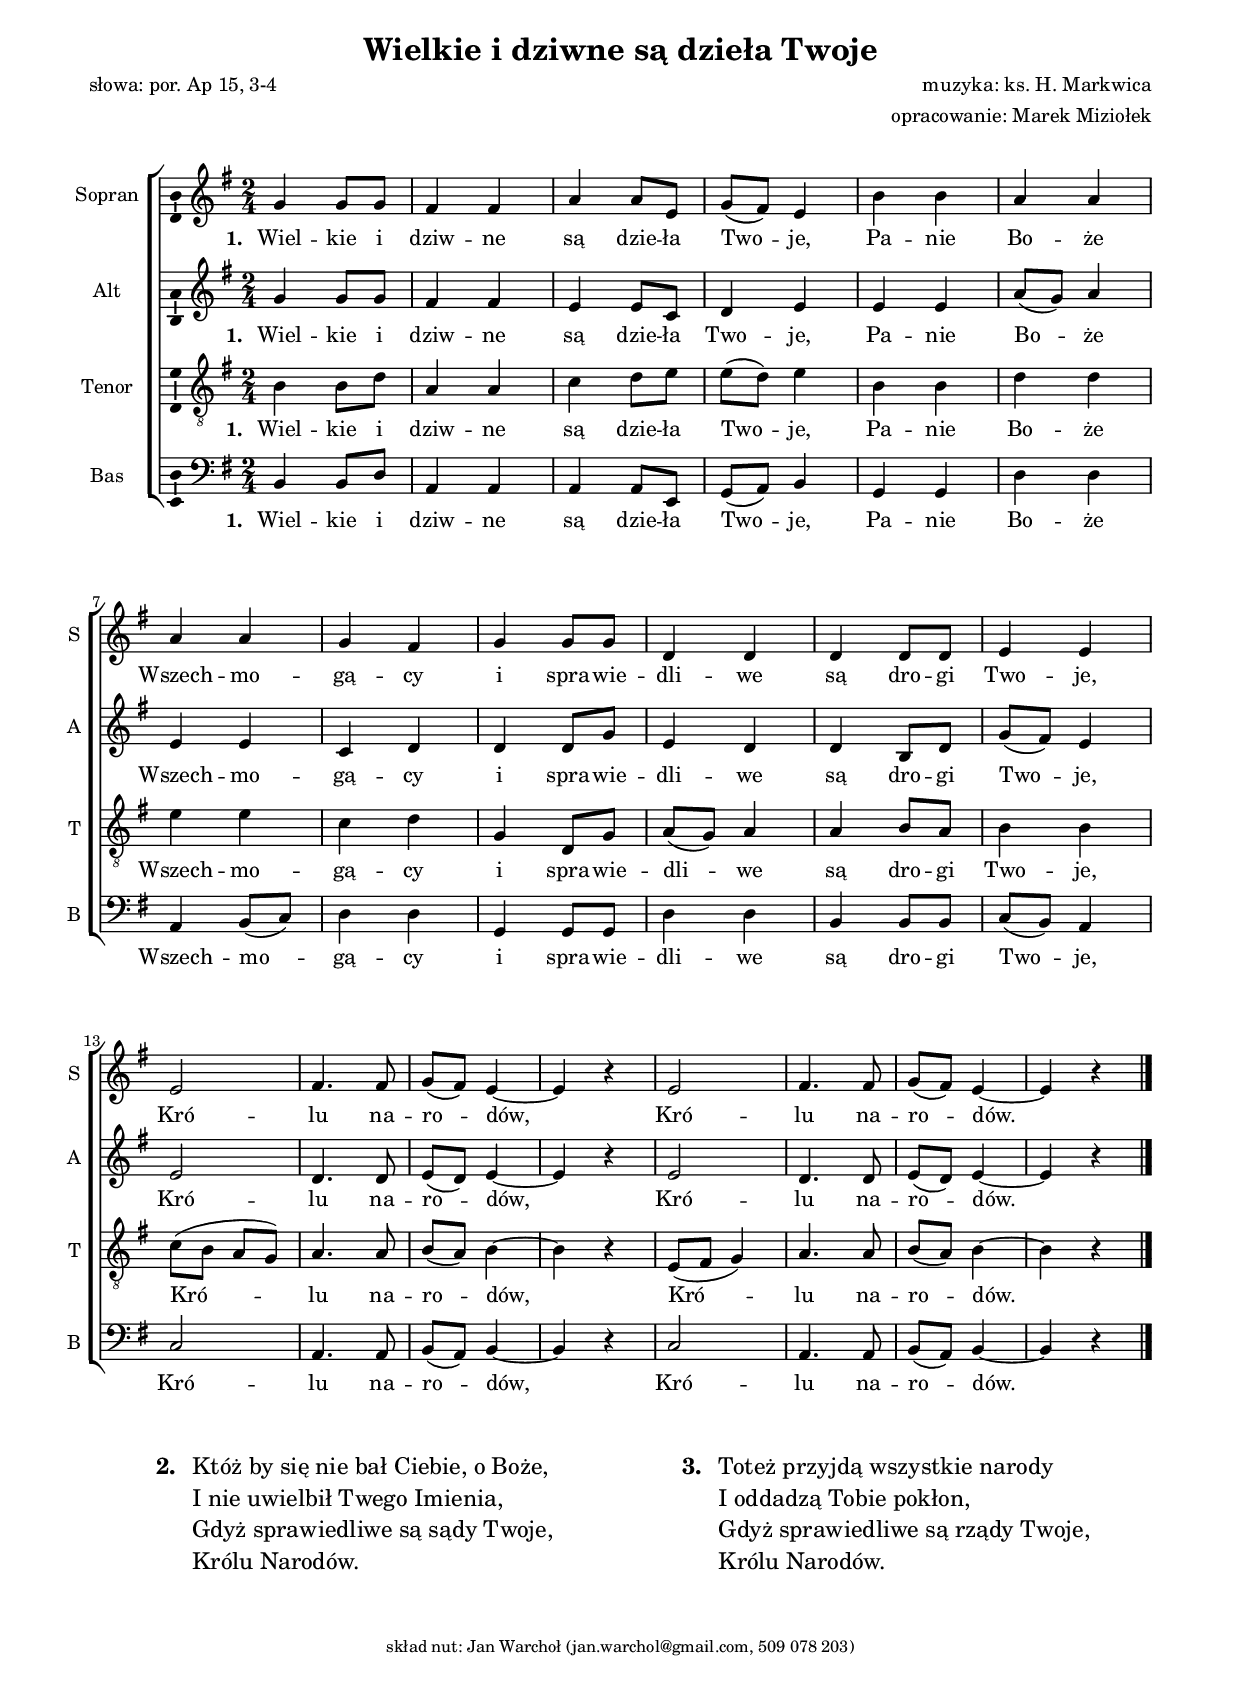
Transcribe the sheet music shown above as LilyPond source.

\version "2.17.25"
#(ly:set-option 'strokeadjust #t)

\header	{
  title = "Wielkie i dziwne są dzieła Twoje"
  composer = "muzyka: ks. H. Markwica"
  arranger = "opracowanie: Marek Miziołek"
  poet = "słowa: por. Ap 15, 3-4"
}
%--------------------------------MELODIA
metrumitp = {
  \key g \major
  \time 2/4
  \tempo ""
}
melodiaSopranu =
\relative f' {
  \metrumitp
  g4 g8 g8
  fis4 fis4 | % 3
  a4 a8 e8 | % 4
  g8( fis8) e4 | % 5
  b'4 b4 | % 6
  a4 a4 | % 7
  a4 a4 | % 8
  g4 fis4 | % 9
  g4 g8 g8 | \barNumberCheck #10
  d4 d4 | % 11
  d4 d8 d8 | % 12
  e4 e4 | % 13
  \break
  e2 | % 14
  fis4. fis8 | % 15
  g8( fis8) e4 ~ | % 16
  e r4 | % 17
  e2 | % 18
  fis4. fis8 | % 19
  g8( fis8) e4 ~ | \barNumberCheck #20
  e4 r | % 21
  \bar "|."
}
melodiaAltu =
\relative f' {
  \metrumitp
  g4 g8 g8
  fis4 fis4 | % 3
  e4 e8 c8 | % 4
  d4 e4 | % 5
  e4 e4 | % 6
  a8( g8) a4 | % 7
  e4 e4 | % 8
  c4 d4 | % 9
  d4 d8 g8 | \barNumberCheck #10
  e4 d4 | % 11
  d4 b8 d8 | % 12
  g8( fis8) e4 | % 13
  e2 | % 14
  d4. d8 | % 15
  e8( d8) e4 ~ | % 16
  e4 r4 | % 17
  e2 | % 18
  d4. d8 | % 19
  e8( d8) e4 ~ | \barNumberCheck #20
  e4 r4 | % 21
  \bar "|."
}
melodiaTenorow =
\relative f {
  \metrumitp
  b4 b8
  d8 | % 2
  a4 a4 | % 3
  c4 d8 e8 | % 4
  e8( d8) e4 | % 5
  b4 b4 | % 6
  d4 d4 | % 7
  e4 e4 | % 8
  c4 d4 | % 9
  g,4 d8 g8 | \barNumberCheck #10
  a8( g8) a4 | % 11
  a4 b8 a8 | % 12
  b4 b4 | % 13
  c8( b8 a8 g8) | % 14
  a4. a8 | % 15
  b8( a8) b4 ~ | % 16
  b4 r4 | % 17
  e,8( fis8 g4) | % 18
  a4. a8 | % 19
  b8( a8) b4 ~ | \barNumberCheck #20
  b4 r4 | % 21
  \bar "|."
}
melodiaBasow =
\relative f {
  \metrumitp
  b,4 b8 d8 | % 2
  a4 a4 | % 3
  a4 a8 e8 | % 4
  g8( a) b4 | % 5
  g4 g4 | % 6
  d'4 d4 | % 7
  a4 b8( c8) | % 8
  d4 d4 | % 9
  g,4 g8 g8 | \barNumberCheck #10
  d'4 d4 | % 11
  b4 b8 b8 | % 12
  c8( b8) a4 | % 13
  c2 | % 14
  a4. a8 | % 15
  b8( a8) b4 ~ | % 16
  b4 r4 | % 17
  c2 | % 18
  a4. a8 | % 19
  b8( a8) b4 ~ | \barNumberCheck #20
  b4 r4 | % 21
  \bar "|."
}
akordy = \chordmode {
}

%--------------------------------SŁOWA
tekst = \lyricmode {
  \set stanza = "1. "
  Wiel -- kie i dziw -- ne są dzie -- ła Two -- je,
  Pa -- nie Bo -- że Wszech -- mo -- gą -- cy
  i spra -- wie -- dli -- we są dro -- gi Two -- je,
  Kró -- lu na -- ro -- dów,
  Kró -- lu na -- ro -- dów.
}

tekstSopranu = \tekst
tekstAltu = \tekst
tekstTenorow = \tekst
tekstBasow = \tekst

zwrotkaII = \markup \column {
  "Któż by się nie bał Ciebie, o Boże,"
  "I nie uwielbił Twego Imienia,"
  "Gdyż sprawiedliwe są sądy Twoje,"
  "Królu Narodów."
}
zwrotkaIII = \markup \column {
  "Toteż przyjdą wszystkie narody"
  "I oddadzą Tobie pokłon,"
  "Gdyż sprawiedliwe są rządy Twoje,"
  "Królu Narodów."
}

%--------------------------------USTAWIENIA

#(set-global-staff-size 17)

\paper {
  indent = 12 \mm
  short-indent = 2 \mm
  left-margin = 15 \mm
  right-margin = 15 \mm
  top-markup-spacing #'basic-distance = 8
  markup-system-spacing #'basic-distance = 18
  system-system-spacing #'basic-distance = 18
  score-markup-spacing #'basic-distance = 15
}

#(define powiekszenie-zwrotek '(1.2 . 1.2))
#(define interlinia '(baseline-skip . 3)) % 3 is Lily default
odstepMiedzyZwrotkami = \markup \vspace #1
odstepOdNumeruDoZwrotki = \markup \hspace #1

\layout {
  system-count = 3
}
%--------------------------------STRUKTURA

\score {
  \new ChoirStaff <<
    \new ChordNames {
      \germanChords
      \set chordNameLowercaseMinor = ##t
      \akordy
    }
    \new Staff = sopran
    \with { \consists "Ambitus_engraver" } {
      \clef treble
      \set Staff.instrumentName = "Sopran "
      \set Staff.shortInstrumentName = "S "
      \new Voice = sopran {
        \set Voice.midiInstrument = "acoustic grand"
        \dynamicUp
        \tupletUp
        \melodiaSopranu
      }
    }
    \new Lyrics \lyricsto sopran \tekstSopranu

    \new Staff = alt
    \with { \consists "Ambitus_engraver" } {
      \clef treble
      \set Staff.instrumentName = "Alt "
      \set Staff.shortInstrumentName = "A "
      \new Voice = alt {
        \set Voice.midiInstrument = "acoustic grand"
        \dynamicUp
        \tupletUp
        \melodiaAltu
      }
    }
    \new Lyrics \lyricsto alt \tekstAltu

    \new Staff = tenor
    \with { \consists "Ambitus_engraver" } {
      \clef "treble_8"
      \set Staff.instrumentName = "Tenor "
      \set Staff.shortInstrumentName = "T "
      \new Voice = tenor {
        \set Voice.midiInstrument = "acoustic grand"
        \dynamicUp
        \tupletUp
        \melodiaTenorow
      }
    }
    \new Lyrics \lyricsto tenor \tekstTenorow

    \new Staff = bas
    \with { \consists "Ambitus_engraver" } {
      \clef bass
      \set Staff.instrumentName = "Bas "
      \set Staff.shortInstrumentName = "B "
      \new Voice = bas {
        \set Voice.midiInstrument = "acoustic grand"
        \dynamicUp
        \tupletUp
        \melodiaBasow
      }
    }
    \new Lyrics \lyricsto bas \tekstBasow
  >>
  \layout {}
  \midi {}
}

\markup {
  \fill-line {
    \scale #powiekszenie-zwrotek {
      \null

      \override #interlinia
      \column {
        \line {
          \bold
          "2."
          \odstepOdNumeruDoZwrotki
          \zwrotkaII
        }
        \odstepMiedzyZwrotkami
      }

      \null

      \override #interlinia
      \column {
        \line {
          \bold
          "3."
          \odstepOdNumeruDoZwrotki
          \zwrotkaIII
        }
        \odstepMiedzyZwrotkami
      }

      \null
    }
  }
}

%--------------------------------STOPKA

\paper {
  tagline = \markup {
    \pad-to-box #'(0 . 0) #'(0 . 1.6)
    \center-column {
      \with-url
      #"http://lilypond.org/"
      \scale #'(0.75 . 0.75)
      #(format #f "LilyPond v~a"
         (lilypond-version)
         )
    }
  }

  oddFooterMarkup = \markup {
    \override #'(baseline-skip . 1)
    \column {
      \fill-line {
        %% Copyright header field only on first page in each bookpart.
        \on-the-fly #part-first-page {
          \override #'(baseline-skip . 2)
          \center-column {
            \scale #'(1 . 1)
            \fromproperty #'header:copyright
            \scale #'(0.85 . 0.85)
            "skład nut: Jan Warchoł (jan.warchol@gmail.com, 509 078 203)"
          }
        }
      }
      \fill-line {
        %% Tagline header field only on last page in the book.
        \on-the-fly #last-page \fromproperty #'header:tagline
      }
    }
  }
}
